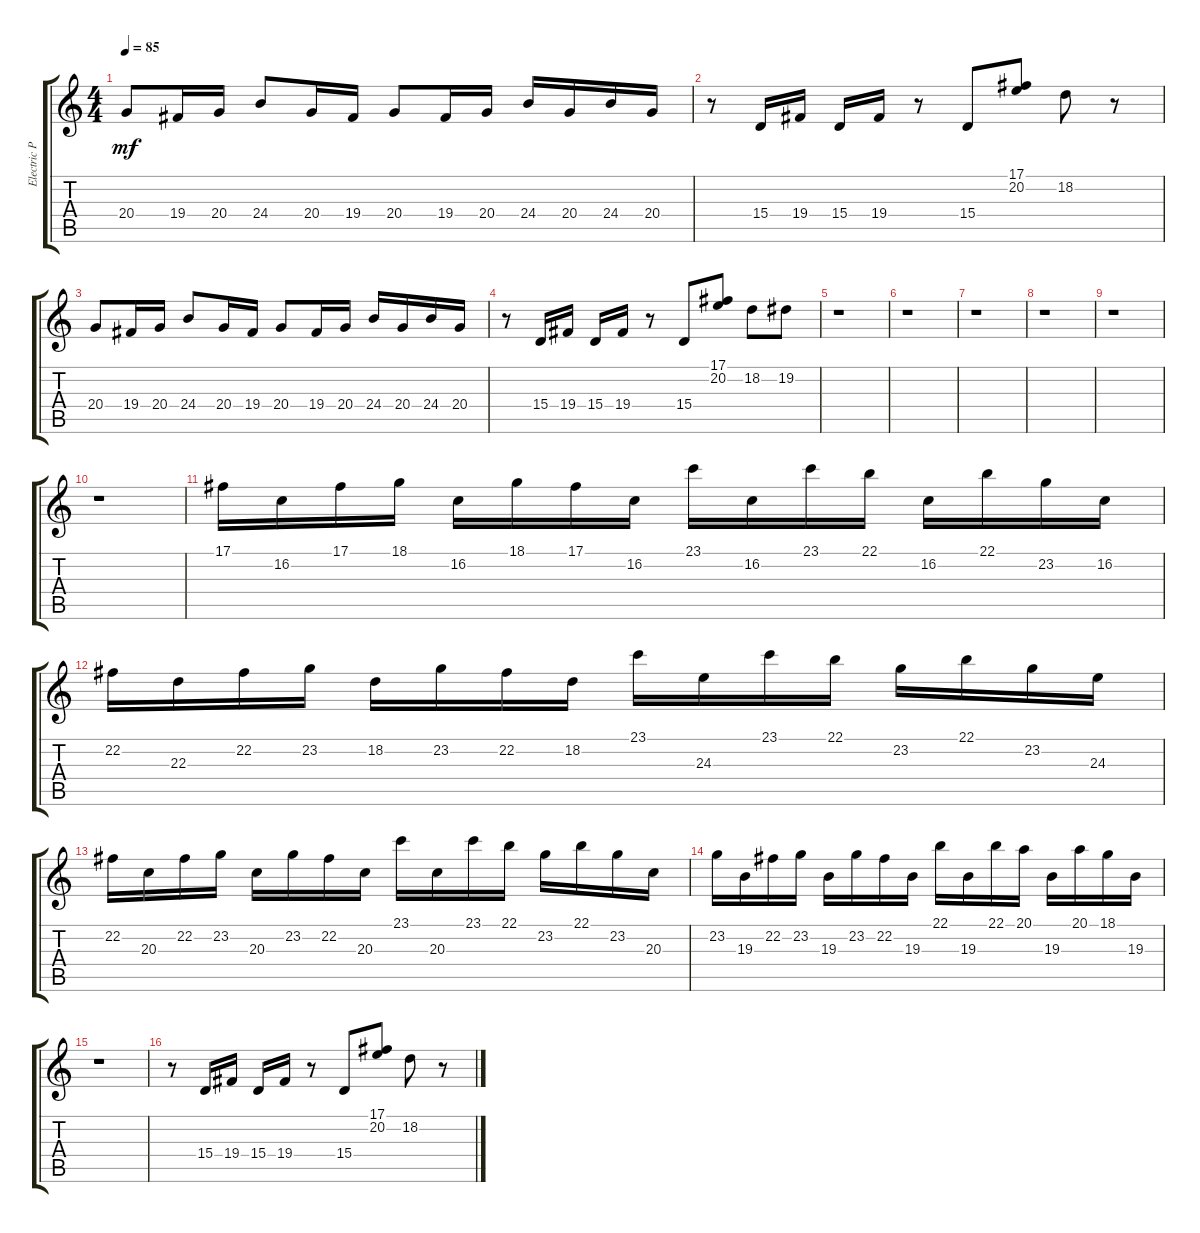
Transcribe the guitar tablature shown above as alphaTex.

\track ("Electric Piano" "Electric P") {instrument electricgrandpiano}
\staff {score tabs}
\tuning (Db4 Ab3 E3 B2 Gb2 B1) {hide}
\ts (4 4)
\tempo 85
\clef g2
\ks c
20.4.8{dy mf} 19.4.16 20.4.16 24.4.8 20.4.16 19.4.16 20.4.8 19.4.16 20.4.16 24.4.16 20.4.16 24.4.16 20.4.16 |
r.8 15.4.16 19.4.16 15.4.16 19.4.16 r.8 15.4.8 (17.1 20.2).8 18.2.8 r.8 |
20.4.8 19.4.16 20.4.16 24.4.8 20.4.16 19.4.16 20.4.8 19.4.16 20.4.16 24.4.16 20.4.16 24.4.16 20.4.16 |
r.8 15.4.16 19.4.16 15.4.16 19.4.16 r.8 15.4.8 (17.1 20.2).8 18.2.8 19.2.8 |
r.1 |
r.1 |
r.1 |
r.1 |
r.1 |
r.1 |
17.1.16 16.2.16 17.1.16 18.1.16 16.2.16 18.1.16 17.1.16 16.2.16 23.1.16 16.2.16 23.1.16 22.1.16 16.2.16 22.1.16 23.2.16 16.2.16 |
22.2.16 22.3.16 22.2.16 23.2.16 18.2.16 23.2.16 22.2.16 18.2.16 23.1.16 24.3.16 23.1.16 22.1.16 23.2.16 22.1.16 23.2.16 24.3.16 |
22.2.16 20.3.16 22.2.16 23.2.16 20.3.16 23.2.16 22.2.16 20.3.16 23.1.16 20.3.16 23.1.16 22.1.16 23.2.16 22.1.16 23.2.16 20.3.16 |
23.2.16 19.3.16 22.2.16 23.2.16 19.3.16 23.2.16 22.2.16 19.3.16 22.1.16 19.3.16 22.1.16 20.1.16 19.3.16 20.1.16 18.1.16 19.3.16 |
r.1 |
r.8 15.4.16 19.4.16 15.4.16 19.4.16 r.8 15.4.8 (17.1 20.2).8 18.2.8 r.8
